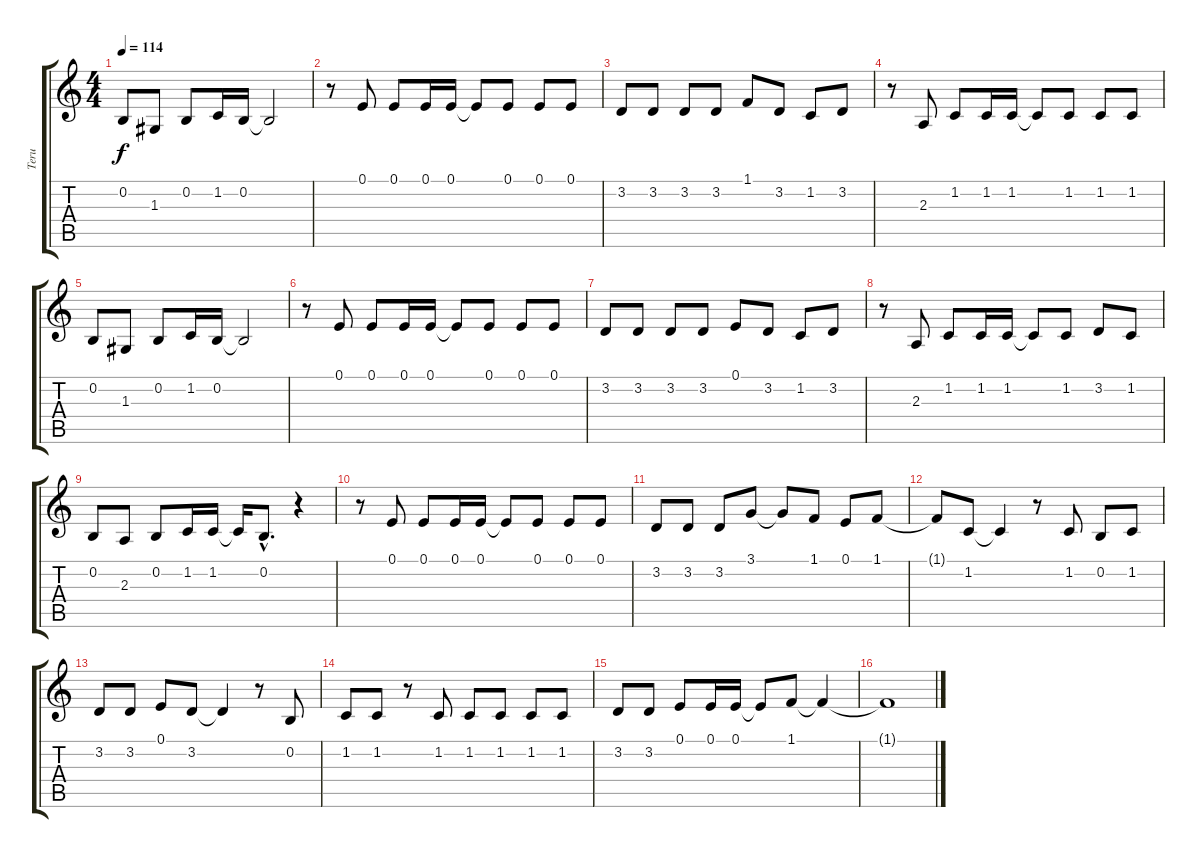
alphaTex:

\track ("Teru" "Teru") {instrument vibraphone}
\staff {score tabs}
\tuning (E4 B3 G3 D3 A2 E2) {hide}
\ts (4 4)
\tempo 114
\clef g2
\ks c
0.2.8{dy f} 1.3.8 0.2.8 1.2.16 0.2.16 0.2{t}.2 |
r.8 0.1.8 0.1.8 0.1.16 0.1.16 0.1{t}.8 0.1.8 0.1.8 0.1.8 |
3.2.8 3.2.8 3.2.8 3.2.8 1.1.8 3.2.8 1.2.8 3.2.8 |
r.8 2.3.8 1.2.8 1.2.16 1.2.16 1.2{t}.8 1.2.8 1.2.8 1.2.8 |
0.2.8 1.3.8 0.2.8 1.2.16 0.2.16 0.2{t}.2 |
r.8 0.1.8 0.1.8 0.1.16 0.1.16 0.1{t}.8 0.1.8 0.1.8 0.1.8 |
3.2.8 3.2.8 3.2.8 3.2.8 0.1.8 3.2.8 1.2.8 3.2.8 |
r.8 2.3.8 1.2.8 1.2.16 1.2.16 1.2{t}.8 1.2.8 3.2.8 1.2.8 |
0.2.8 2.3.8 0.2.8 1.2.16 1.2.16 1.2{t}.16 0.2{hac}.8{d} r.4 |
r.8 0.1.8 0.1.8 0.1.16 0.1.16 0.1{t}.8 0.1.8 0.1.8 0.1.8 |
3.2.8 3.2.8 3.2.8 3.1.8 3.1{t}.8 1.1.8 0.1.8 1.1.8 |
1.1{t}.8 1.2.8 1.2{t}.4 r.8 1.2.8 0.2.8 1.2.8 |
3.2.8 3.2.8 0.1.8 3.2.8 3.2{t}.4 r.8 0.2.8 |
1.2.8 1.2.8 r.8 1.2.8 1.2.8 1.2.8 1.2.8 1.2.8 |
3.2.8 3.2.8 0.1.8 0.1.16 0.1.16 0.1{t}.8 1.1.8 1.1{t}.4 |
1.1{t}.1
